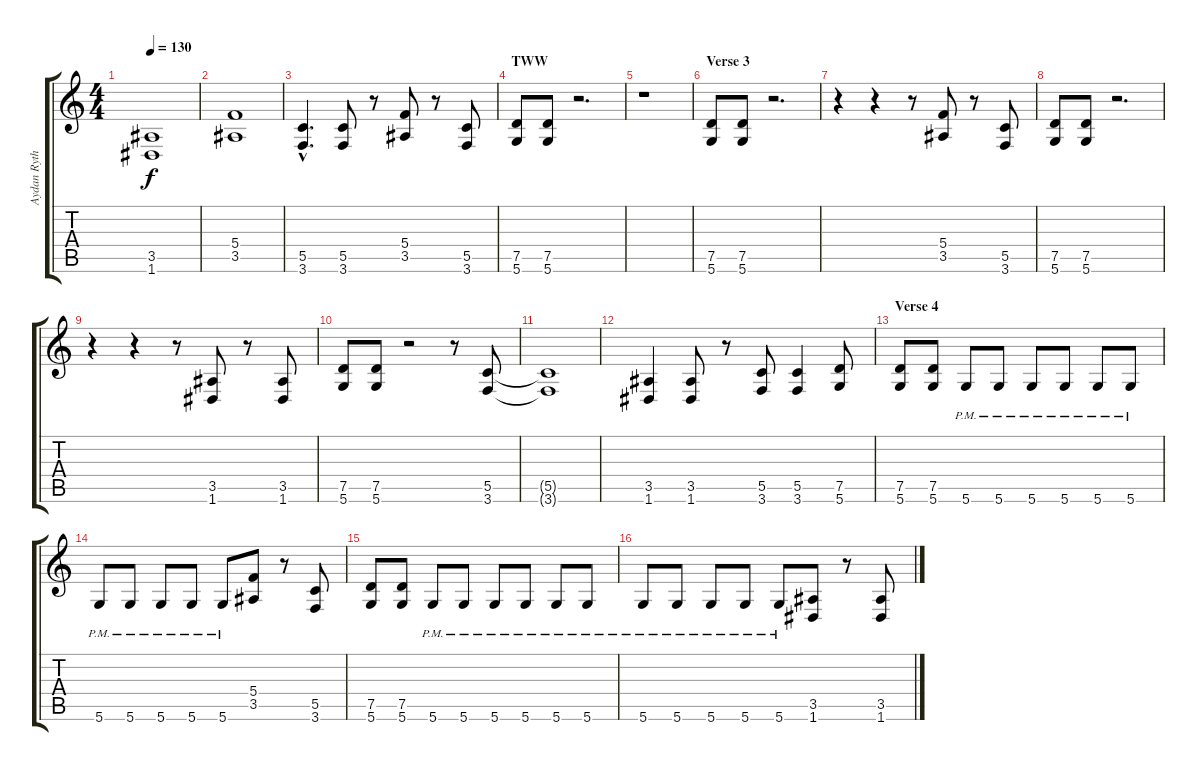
\track ("Aydan Rythm" "Aydan Ryth") {instrument distortionguitar}
\staff {score tabs}
\tuning (D4 A3 F3 C3 G2 D2) {hide}
\ts (4 4)
\tempo 130
\clef g2
\ks c
(3.5 1.6).1{dy f} |
(5.4 3.5).1 |
(5.5{hac} 3.6{hac}).4{d} (5.5 3.6).8 r.8 (5.4 3.5).8 r.8 (5.5 3.6).8 |
\section ("" "TWW")
(7.5 5.6).8 (7.5 5.6).8 r.2{d} |
r.1 |
\section ("" "Verse 3")
(7.5 5.6).8 (7.5 5.6).8 r.2{d} |
r.4 r.4 r.8 (5.4 3.5).8 r.8 (5.5 3.6).8 |
(7.5 5.6).8 (7.5 5.6).8 r.2{d} |
r.4 r.4 r.8 (3.5 1.6).8 r.8 (3.5 1.6).8 |
(7.5 5.6).8 (7.5 5.6).8 r.2 r.8 (5.5 3.6).8 |
(5.5{t} 3.6{t}).1 |
(3.5 1.6).4 (3.5 1.6).8 r.8 (5.5 3.6).8 (5.5 3.6).4 (7.5 5.6).8 |
\section ("" "Verse 4")
(7.5 5.6).8 (7.5 5.6).8 5.6{pm}.8 5.6{pm}.8 5.6{pm}.8 5.6{pm}.8 5.6{pm}.8 5.6{pm}.8 |
5.6{pm}.8 5.6{pm}.8 5.6{pm}.8 5.6{pm}.8 5.6{pm}.8 (5.4 3.5).8 r.8 (5.5 3.6).8 |
(7.5 5.6).8 (7.5 5.6).8 5.6{pm}.8 5.6{pm}.8 5.6{pm}.8 5.6{pm}.8 5.6{pm}.8 5.6{pm}.8 |
5.6{pm}.8 5.6{pm}.8 5.6{pm}.8 5.6{pm}.8 5.6{pm}.8 (3.5 1.6).8 r.8 (3.5 1.6).8
